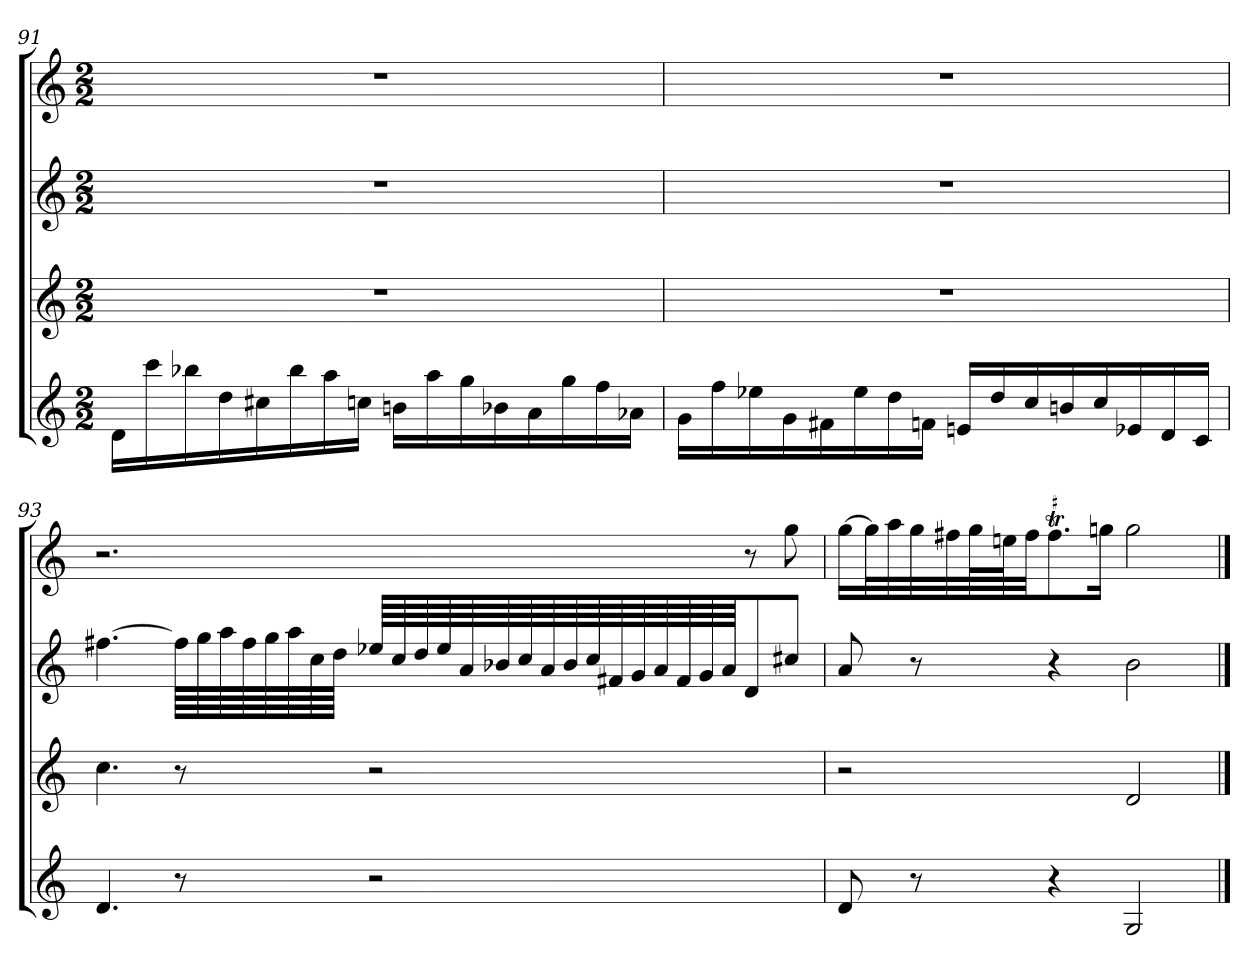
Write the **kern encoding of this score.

**kern	**kern	**kern	**kern
*part4	*part3	*part2	*part1
*staff4	*staff3	*staff2	*staff1
*M2/2	*M2/2	*M2/2	*M2/2
=91	=91	=91	=91
16dLL	1r	1r	1r
16ccc	.	.	.
16bb-X	.	.	.
16dd	.	.	.
16cc#X	.	.	.
16bb-	.	.	.
16aa	.	.	.
16ccnJJ	.	.	.
16bnLL	.	.	.
16aa	.	.	.
16gg	.	.	.
16b-X	.	.	.
16a	.	.	.
16gg	.	.	.
16ff	.	.	.
16a-XJJ	.	.	.
=92	=92	=92	=92
16gLL	1r	1r	1r
16ff	.	.	.
16ee-X	.	.	.
16g	.	.	.
16f#X	.	.	.
16ee-	.	.	.
16dd	.	.	.
16fnJJ	.	.	.
16enLL	.	.	.
16dd	.	.	.
16cc	.	.	.
16bn	.	.	.
16cc	.	.	.
16e-X	.	.	.
16d	.	.	.
16cJJ	.	.	.
=93	=93	=93	=93
4.d	4.cc	[4.ff#X	2.r
8r	8r	64ff#LLLL]	.
.	.	64gg	.
.	.	64aa	.
.	.	64ff#	.
.	.	64gg	.
.	.	64aa	.
.	.	64cc	.
.	.	64ddJJJJ	.
2r	2r	64ee-XLLLL	.
.	.	64cc	.
.	.	64dd	.
.	.	64ee-	.
.	.	64a	.
.	.	64b-X	.
.	.	64cc	.
.	.	64a	.
.	.	64b-	.
.	.	64cc	.
.	.	64f#X	.
.	.	64g	.
.	.	64a	.
.	.	64f#	.
.	.	64g	.
.	.	64aJJJ	.
.	.	8d	8r
.	.	8cc#XJ	8gg
=94	=94	=94	=94
8d	2r	8a	[16ggLL
.	.	.	32ggL]
.	.	.	32aa
8r	.	8r	32gg
.	.	.	32ff#X
.	.	.	64ggL
.	.	.	64eenJ
.	.	.	32ff#JJ
!	!	!	!LO:TR:acc=#
4r	.	4r	8.ff#T
.	.	.	16ggnJk
2G	2d	2b	2gg
==	==	==	==
*-	*-	*-	*-
